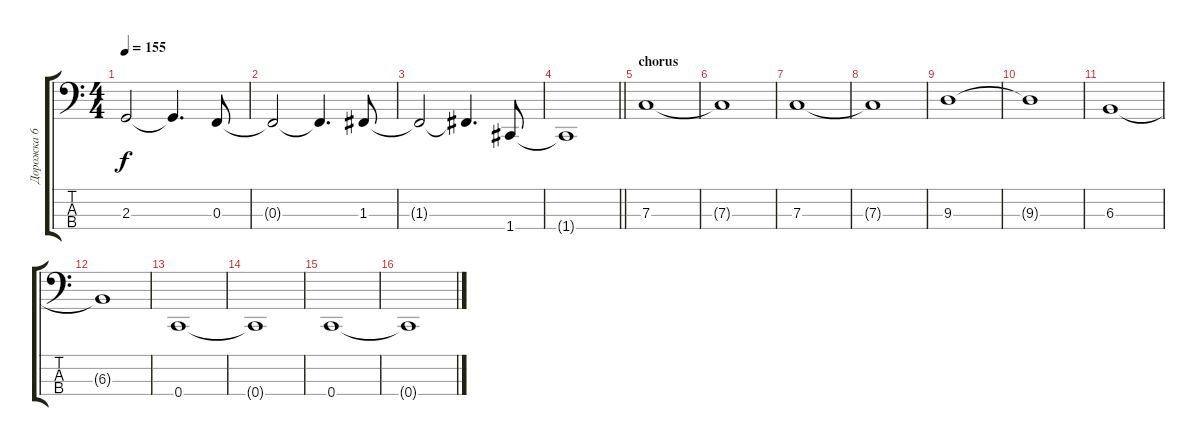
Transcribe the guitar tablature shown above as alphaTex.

\track ("Дорожка 6" "Дорожка 6") {instrument electricbasspick}
\staff {score tabs}
\tuning (Eb2 Bb1 F1 C1) {hide}
\ts (4 4)
\tempo 155
\clef f4
\ks c
2.3{t}.2{dy f} 2.3{t}.4{d} 0.3.8 |
0.3{t}.2 0.3{t}.4{d} 1.3.8 |
1.3{t}.2 1.3{t}.4{d} 1.4.8 |
\barLineRight lightlight
1.4{t}.1 |
\section ("" "chorus")
7.3.1 |
7.3{t}.1 |
7.3.1 |
7.3{t}.1 |
9.3.1 |
9.3{t}.1 |
6.3.1 |
6.3{t}.1 |
0.4.1 |
0.4{t}.1 |
0.4.1 |
0.4{t}.1
